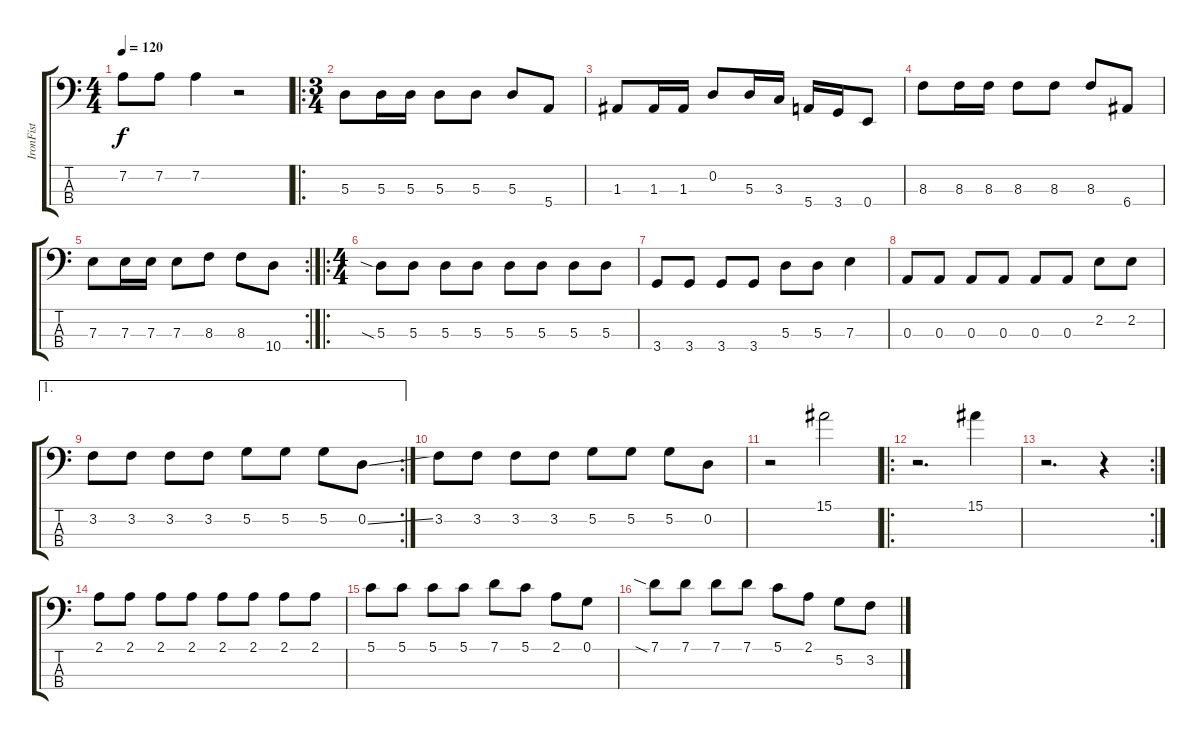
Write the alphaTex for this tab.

\track ("IronFist" "IronFist") {instrument electricbassfinger}
\staff {score tabs}
\tuning (G2 D2 A1 E1) {hide}
\ts (4 4)
\tempo 120
\clef f4
\ks c
7.2.8{dy f} 7.2.8 7.2.4 r.2 |
\ro
\ts (3 4)
5.3.8{balance 11} 5.3.16 5.3.16 5.3.8 5.3.8 5.3.8 5.4.8 |
1.3.8 1.3.16 1.3.16 0.2.8 5.3.16 3.3.16 5.4.16 3.4.16 0.4.8 |
8.3.8 8.3.16 8.3.16 8.3.8 8.3.8 8.3.8 6.4.8 |
\rc 2
7.3.8 7.3.16 7.3.16 7.3.8 8.3.8 8.3.8 10.4.8 |
\ro
\ts (4 4)
5.3{sia}.8 5.3.8 5.3.8 5.3.8 5.3.8 5.3.8 5.3.8 5.3.8 |
3.4.8 3.4.8 3.4.8 3.4.8 5.3.8 5.3.8 7.3.4 |
0.3.8 0.3.8 0.3.8 0.3.8 0.3.8 0.3.8 2.2.8 2.2.8 |
\ae 1
\rc 2
3.2.8 3.2.8 3.2.8 3.2.8 5.2.8 5.2.8 5.2.8 0.2{ss}.8 |
3.2.8 3.2.8 3.2.8 3.2.8 5.2.8 5.2.8 5.2.8 0.2.8 |
r.2 15.1.2{instrument reversecymbal} |
\ro
r.2{d volume 15} 15.1.4 |
\rc 2
r.2{d} r.4{volume 0} |
2.1.8{volume 15 balance 8 instrument electricbassfinger} 2.1.8 2.1.8 2.1.8 2.1.8 2.1.8 2.1.8 2.1.8 |
5.1.8 5.1.8 5.1.8 5.1.8 7.1.8 5.1.8 2.1.8 0.1.8 |
7.1{sia}.8 7.1.8 7.1.8 7.1.8 5.1.8 2.1.8 5.2.8 3.2.8
